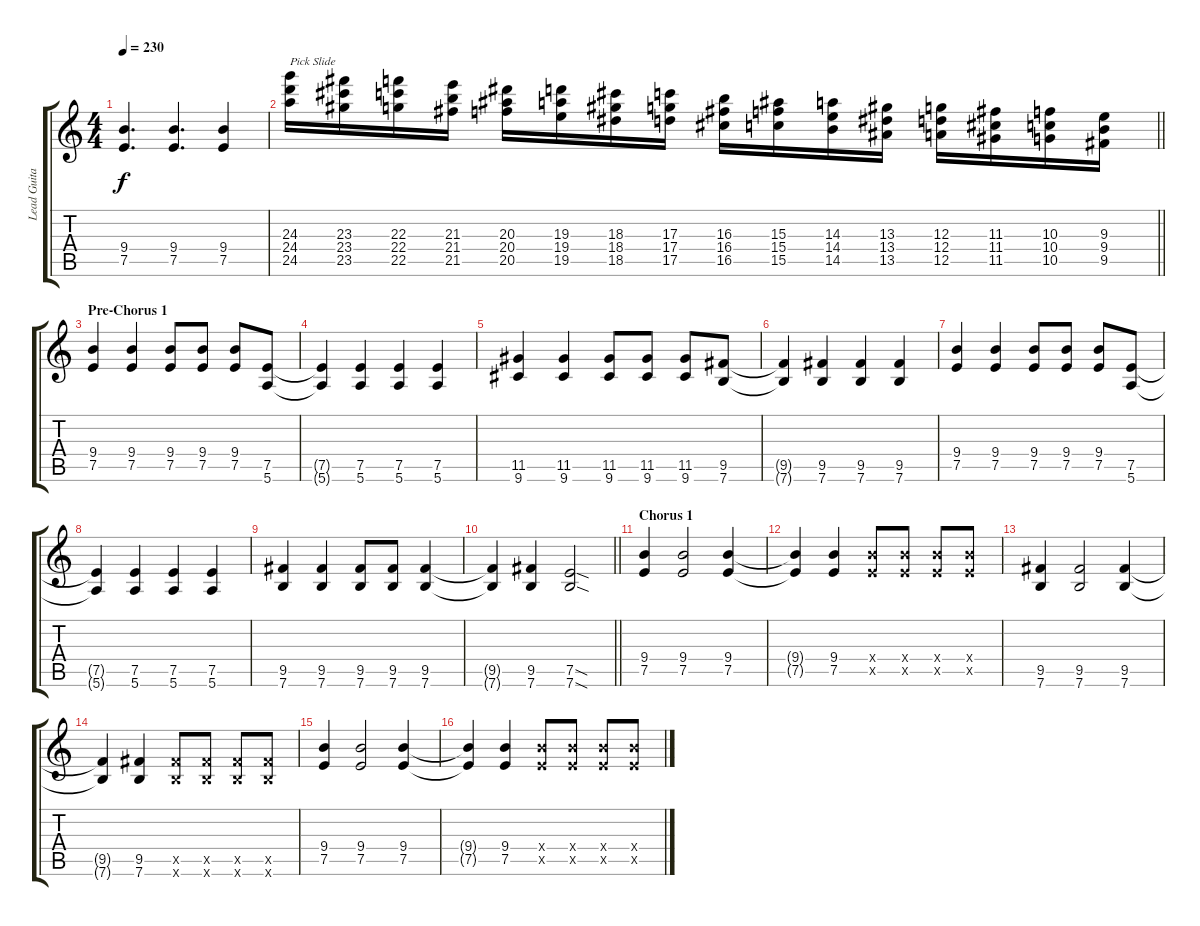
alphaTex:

\track ("Lead Guitar" "Lead Guita") {instrument distortionguitar}
\staff {score tabs}
\tuning (E4 B3 G3 D3 A2 E2) {hide}
\ts (4 4)
\tempo 230
\clef g2
\ks c
(9.4 7.5).4{d dy f} (9.4 7.5).4{d} (9.4 7.5).4 |
\barLineRight lightlight
(24.3 24.4 24.5).16{txt "Pick Slide" volume 13 instrument guitarfretnoise} (23.3 23.4 23.5).16 (22.3 22.4 22.5).16 (21.3 21.4 21.5).16 (20.3 20.4 20.5).16 (19.3 19.4 19.5).16 (18.3 18.4 18.5).16 (17.3 17.4 17.5).16 (16.3 16.4 16.5).16 (15.3 15.4 15.5).16 (14.3 14.4 14.5).16 (13.3 13.4 13.5).16 (12.3 12.4 12.5).16 (11.3 11.4 11.5).16 (10.3 10.4 10.5).16 (9.3 9.4 9.5).16 |
\section ("" "Pre-Chorus 1")
(9.4 7.5).4{instrument distortionguitar} (9.4 7.5).4 (9.4 7.5).8 (9.4 7.5).8 (9.4 7.5).8 (7.5 5.6).8 |
(7.5{t} 5.6{t}).4 (7.5 5.6).4 (7.5 5.6).4 (7.5 5.6).4 |
(11.5 9.6).4 (11.5 9.6).4 (11.5 9.6).8 (11.5 9.6).8 (11.5 9.6).8 (9.5 7.6).8 |
(9.5{t} 7.6{t}).4 (9.5 7.6).4 (9.5 7.6).4 (9.5 7.6).4 |
(9.4 7.5).4 (9.4 7.5).4 (9.4 7.5).8 (9.4 7.5).8 (9.4 7.5).8 (7.5 5.6).8 |
(7.5{t} 5.6{t}).4 (7.5 5.6).4 (7.5 5.6).4 (7.5 5.6).4 |
(9.5 7.6).4 (9.5 7.6).4 (9.5 7.6).8 (9.5 7.6).8 (9.5 7.6).4 |
\barLineRight lightlight
(9.5{t} 7.6{t}).4 (9.5 7.6).4 (7.5{sod} 7.6{sod}).2 |
\section ("" "Chorus 1")
(9.4 7.5).4 (9.4 7.5).2 (9.4 7.5).4 |
(9.4{t} 7.5{t}).4 (9.4 7.5).4 (9.4{x} 7.5{x}).8 (9.4{x} 7.5{x}).8 (9.4{x} 7.5{x}).8 (9.4{x} 7.5{x}).8 |
(9.5 7.6).4 (9.5 7.6).2 (9.5 7.6).4 |
(9.5{t} 7.6{t}).4 (9.5 7.6).4 (9.5{x} 7.6{x}).8 (9.5{x} 7.6{x}).8 (9.5{x} 7.6{x}).8 (9.5{x} 7.6{x}).8 |
(9.4 7.5).4 (9.4 7.5).2 (9.4 7.5).4 |
(9.4{t} 7.5{t}).4 (9.4 7.5).4 (9.4{x} 7.5{x}).8 (9.4{x} 7.5{x}).8 (9.4{x} 7.5{x}).8 (9.4{x} 7.5{x}).8
